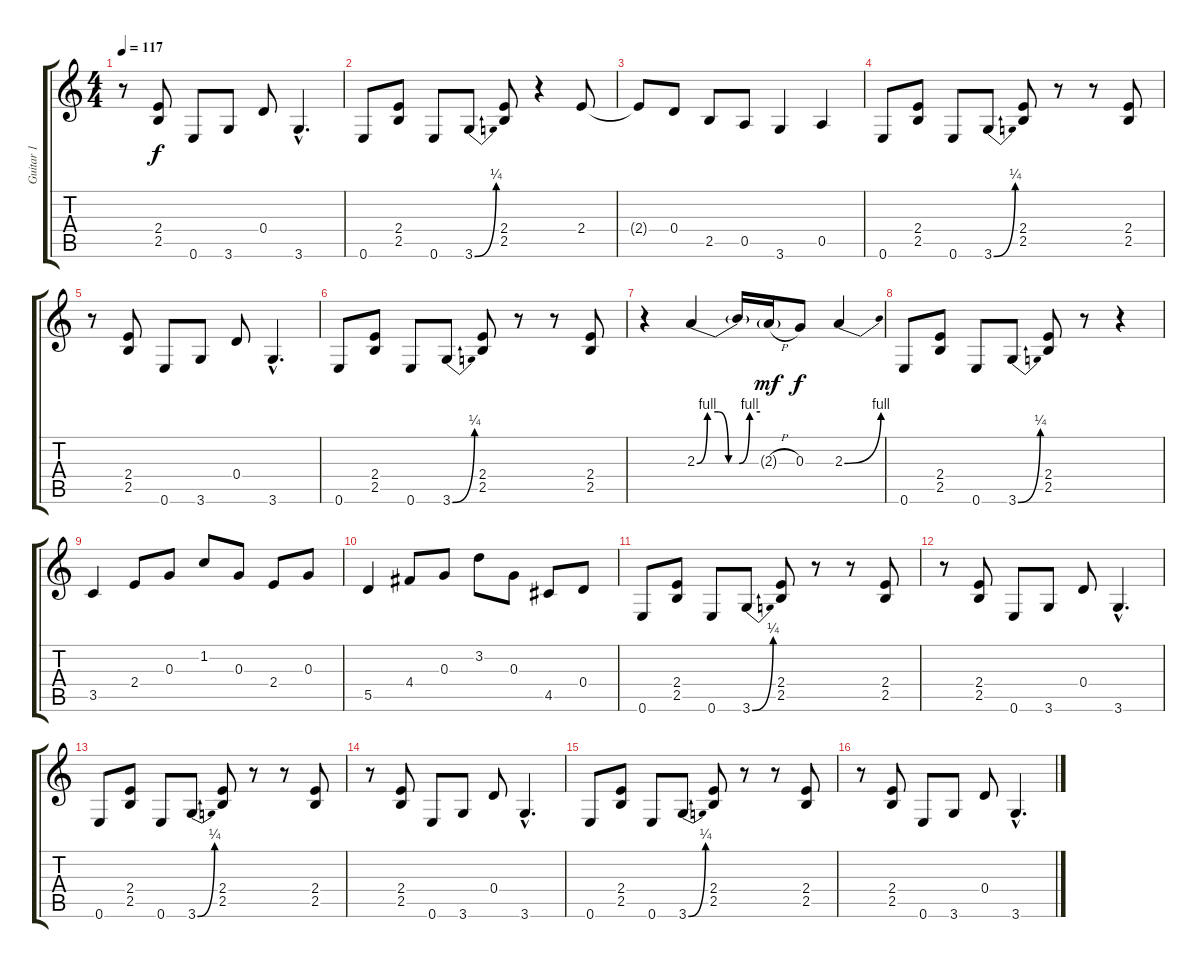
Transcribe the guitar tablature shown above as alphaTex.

\track ("Guitar 1" "Guitar 1") {instrument electricguitarmuted}
\staff {score tabs}
\tuning (E4 B3 G3 D3 A2 E2) {hide}
\ts (4 4)
\tempo 117
\clef g2
\ks c
r.8{dy f} (2.4 2.5).8 0.6.8 3.6.8 0.4.8 3.6{hac}.4{d} |
0.6.8 (2.4 2.5).8 0.6.8 3.6{be (bend 0 0 60 1)}.8 (2.4 2.5).8 r.4 2.4.8 |
2.4{t}.8 0.4.8 2.5.8 0.5.8 3.6.4 0.5.4 |
0.6.8 (2.4 2.5).8 0.6.8 3.6{be (bend 0 0 60 1)}.8 (2.4 2.5).8 r.8 r.8 (2.4 2.5).8 |
r.8 (2.4 2.5).8 0.6.8 3.6.8 0.4.8 3.6{hac}.4{d} |
0.6.8 (2.4 2.5).8 0.6.8 3.6{be (bend 0 0 60 1)}.8 (2.4 2.5).8 r.8 r.8 (2.4 2.5).8 |
r.4 2.3{be (custom 0 0 10 4 20 4 30 0 40 0 50 4 60 4)}.4 2.3{t}.16 2.3{h g}.16{dy mf} 0.3.8{dy f} 2.3{be (bend 0 0 60 4)}.4 |
0.6.8 (2.4 2.5).8 0.6.8 3.6{be (bend 0 0 60 1)}.8 (2.4 2.5).8 r.8 r.4 |
3.5.4 2.4.8 0.3.8 1.2.8 0.3.8 2.4.8 0.3.8 |
5.5.4 4.4.8 0.3.8 3.2.8 0.3.8 4.5.8 0.4.8 |
0.6.8 (2.4 2.5).8 0.6.8 3.6{be (bend 0 0 60 1)}.8 (2.4 2.5).8 r.8 r.8 (2.4 2.5).8 |
r.8 (2.4 2.5).8 0.6.8 3.6.8 0.4.8 3.6{hac}.4{d} |
0.6.8 (2.4 2.5).8 0.6.8 3.6{be (bend 0 0 60 1)}.8 (2.4 2.5).8 r.8 r.8 (2.4 2.5).8 |
r.8 (2.4 2.5).8 0.6.8 3.6.8 0.4.8 3.6{hac}.4{d} |
0.6.8 (2.4 2.5).8 0.6.8 3.6{be (bend 0 0 60 1)}.8 (2.4 2.5).8 r.8 r.8 (2.4 2.5).8 |
r.8 (2.4 2.5).8 0.6.8 3.6.8 0.4.8 3.6{hac}.4{d}
